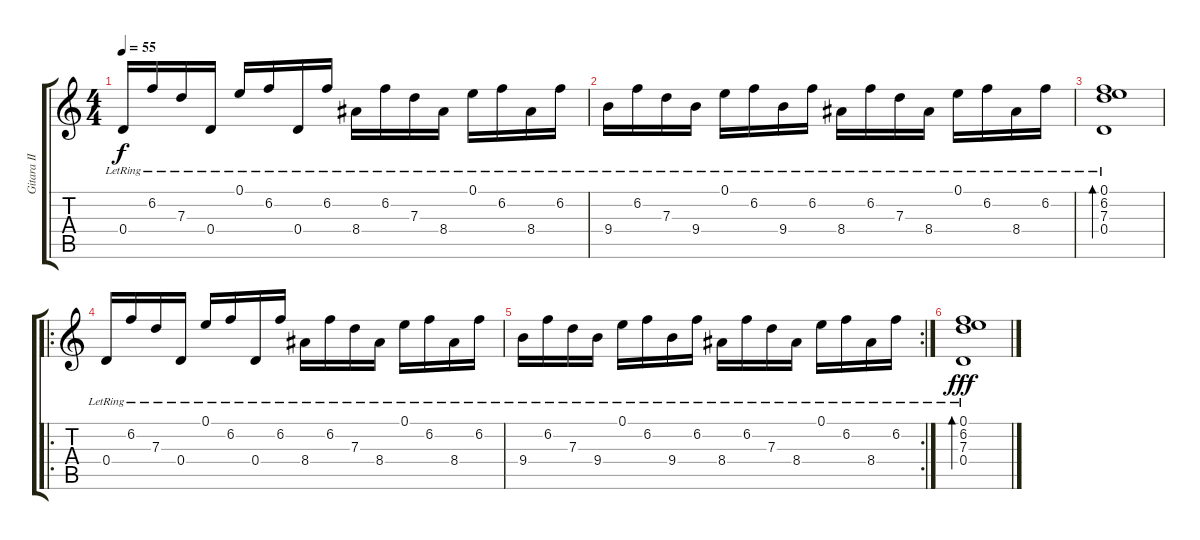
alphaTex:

\track ("Gitara II" "Gitara II") {instrument acousticguitarnylon}
\staff {score tabs}
\tuning (E4 B3 G3 D3 A2 E2) {hide}
\ts (4 4)
\tempo 55
\clef g2
\ks c
0.4{lr}.16{dy f} 6.2{lr}.16 7.3{lr}.16 0.4{lr}.16 0.1{lr}.16 6.2{lr}.16 0.4{lr}.16 6.2{lr}.16 8.4{lr}.16 6.2{lr}.16 7.3{lr}.16 8.4{lr}.16 0.1{lr}.16 6.2{lr}.16 8.4{lr}.16 6.2{lr}.16 |
9.4{lr}.16 6.2{lr}.16 7.3{lr}.16 9.4{lr}.16 0.1{lr}.16 6.2{lr}.16 9.4{lr}.16 6.2{lr}.16 8.4{lr}.16 6.2{lr}.16 7.3{lr}.16 8.4{lr}.16 0.1{lr}.16 6.2{lr}.16 8.4{lr}.16 6.2{lr}.16 |
(0.1{lr} 6.2{lr} 7.3{lr} 0.4{lr}).1{bd 60} |
\ro
0.4{lr}.16 6.2{lr}.16 7.3{lr}.16 0.4{lr}.16 0.1{lr}.16 6.2{lr}.16 0.4{lr}.16 6.2{lr}.16 8.4{lr}.16 6.2{lr}.16 7.3{lr}.16 8.4{lr}.16 0.1{lr}.16 6.2{lr}.16 8.4{lr}.16 6.2{lr}.16 |
\rc 2
9.4{lr}.16 6.2{lr}.16 7.3{lr}.16 9.4{lr}.16 0.1{lr}.16 6.2{lr}.16 9.4{lr}.16 6.2{lr}.16 8.4{lr}.16 6.2{lr}.16 7.3{lr}.16 8.4{lr}.16 0.1{lr}.16 6.2{lr}.16 8.4{lr}.16 6.2{lr}.16 |
(0.1 6.2{lr} 7.3{lr} 0.4{lr}).1{bd 240 dy fff}
